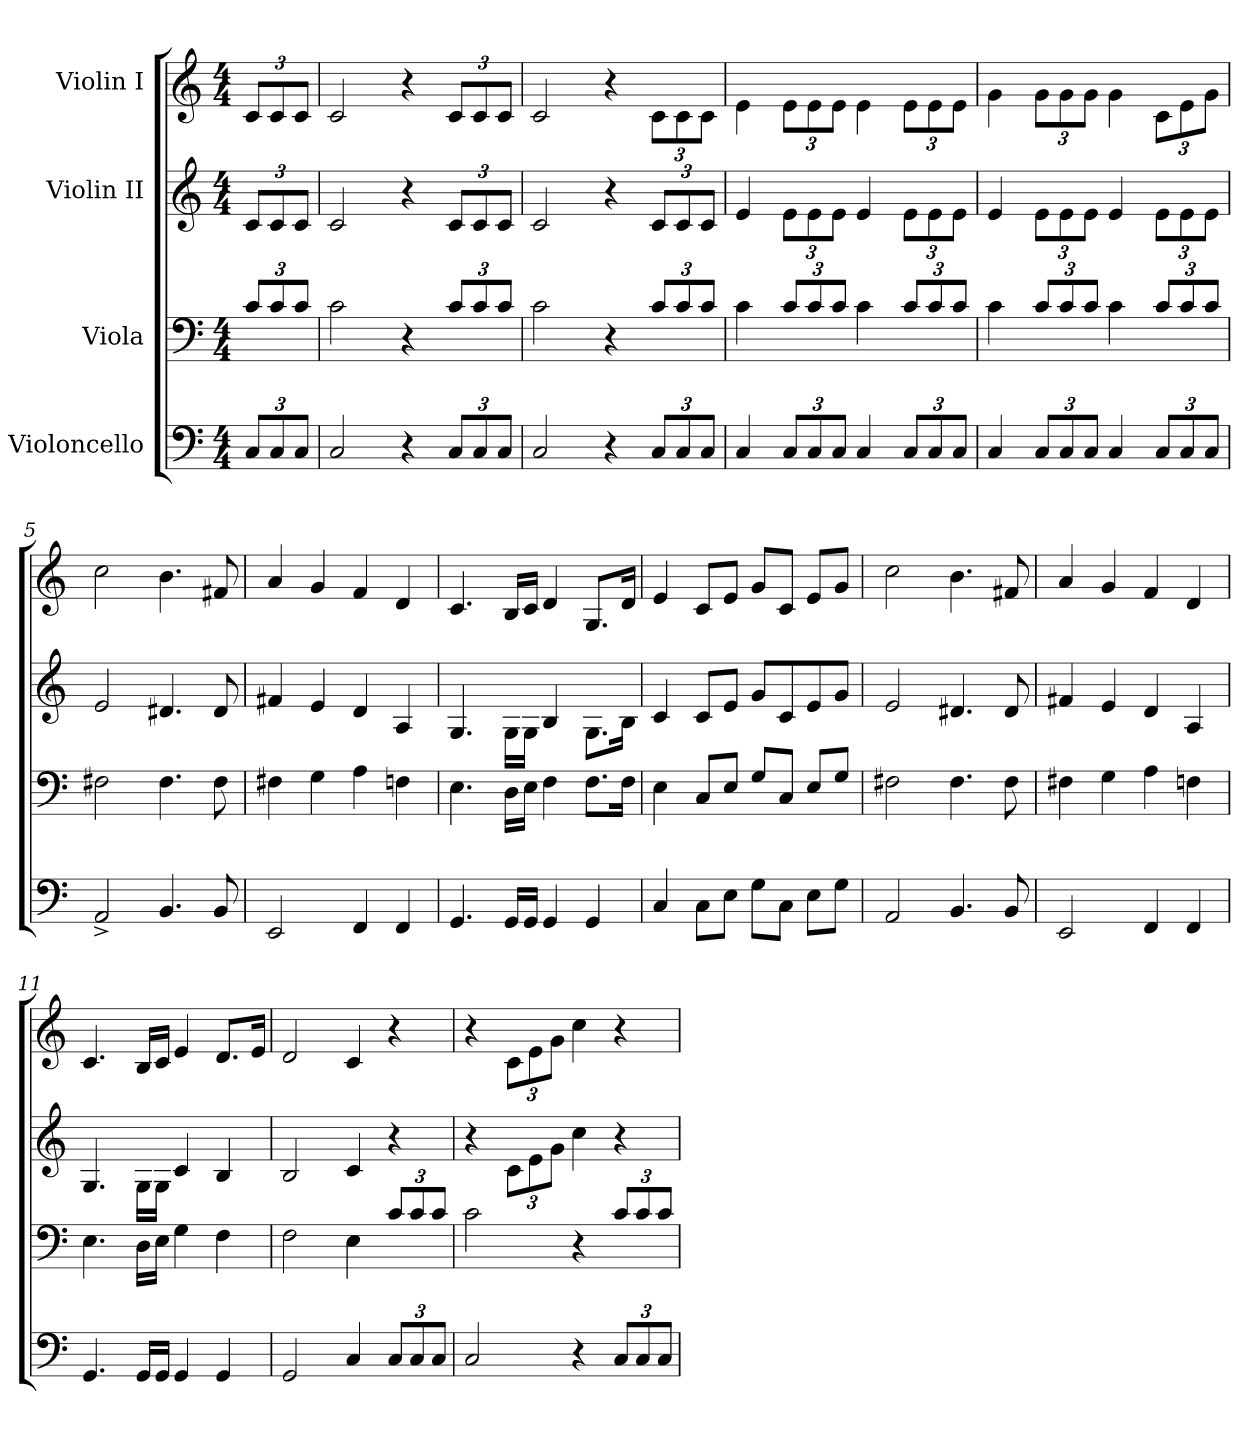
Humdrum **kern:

**kern	**kern	**kern	**kern
*part4	*part3	*part2	*part1
*staff4	*staff3	*staff2	*staff1
*I"Violoncello	*I"Viola	*I"Violin II	*I"Violin I
*clefF4	*clefF4	*clefG2	*clefG2
*k[]	*k[]	*k[]	*k[]
*M4/4	*M4/4	*M4/4	*M4/4
*MM120	*MM120	*MM120	*MM120
*Xbrackettup	*Xbrackettup	*Xbrackettup	*Xbrackettup
=	=	=	=
12C/L	12c/L	12c/L	12c/L
12C/	12c/	12c/	12c/
12C/J	12c/J	12c/J	12c/J
=1	=1	=1	=1
2C/	2c\	2c/	2c/
4r	4r	4r	4r
12C/L	12c/L	12c/L	12c/L
12C/	12c/	12c/	12c/
12C/J	12c/J	12c/J	12c/J
=2	=2	=2	=2
2C/	2c\	2c/	2c/
4r	4r	4r	4r
12C/L	12c/L	12c/L	12c\L
12C/	12c/	12c/	12c\
12C/J	12c/J	12c/J	12c\J
=3	=3	=3	=3
4C/	4c\	4e/	4e\
12C/L	12c/L	12e\L	12e\L
12C/	12c/	12e\	12e\
12C/J	12c/J	12e\J	12e\J
4C/	4c\	4e/	4e\
12C/L	12c/L	12e\L	12e\L
12C/	12c/	12e\	12e\
12C/J	12c/J	12e\J	12e\J
=4	=4	=4	=4
4C/	4c\	4e/	4g\
12C/L	12c/L	12e\L	12g\L
12C/	12c/	12e\	12g\
12C/J	12c/J	12e\J	12g\J
4C/	4c\	4e/	4g\
12C/L	12c/L	12e\L	12c\L
12C/	12c/	12e\	12e\
12C/J	12c/J	12e\J	12g\J
=5	=5	=5	=5
2AA^/	2F#X\	2e/	2cc\
4.BB/	4.F#\	4.d#X/	4.b\
8BB/	8F#\	8d#/	8f#X/
!!LO:LB:g=z
=6	=6	=6	=6
2EE/	4F#X\	4f#X/	4a/
.	4G\	4e/	4g/
4FF/	4A\	4d/	4f/
4FF/	4Fn\	4A/	4d/
=7	=7	=7	=7
4.GG/	4.E\	4.G/	4.c/
16GG/LL	16D\LL	16G\LL	16B/LL
16GG/JJ	16E\JJ	16G\JJ	16c/JJ
4GG/	4F\	4B/	4d/
4GG/	8.F\L	8.G\L	8.G/L
.	16F\Jk	16B\Jk	16d/Jk
=8	=8	=8	=8
4C/	4E\	4c/	4e/
8C\L	8C/L	8c/L	8c/L
8E\J	8E/J	8e/J	8e/J
8G\L	8G/L	8g/L	8g/L
8C\J	8C/J	8c/	8c/J
8E\L	8E/L	8e/	8e/L
8G\J	8G/J	8g/J	8g/J
=9	=9	=9	=9
2AA/	2F#X\	2e/	2cc\
4.BB/	4.F#\	4.d#X/	4.b\
8BB/	8F#\	8d#/	8f#X/
=10	=10	=10	=10
2EE/	4F#X\	4f#X/	4a/
.	4G\	4e/	4g/
4FF/	4A\	4d/	4f/
4FF/	4Fn\	4A/	4d/
=11	=11	=11	=11
4.GG/	4.E\	4.G/	4.c/
16GG/LL	16D\LL	16G\LL	16B/LL
16GG/JJ	16E\JJ	16G\JJ	16c/JJ
4GG/	4G\	4c/	4e/
4GG/	4F\	4B/	8.d/L
.	.	.	16e/Jk
=12	=12	=12	=12
2GG/	2F\	2B/	2d/
4C/	4E\	4c/	4c/
12C/L	12c/L	4r	4r
12C/	12c/	.	.
12C/J	12c/J	.	.
!!LO:LB:g=z
=13	=13	=13	=13
2C/	2c\	4r	4r
.	.	12c\L	12c\L
.	.	12e\	12e\
.	.	12g\J	12g\J
4r	4r	4cc\	4cc\
12C/L	12c/L	4r	4r
12C/	12c/	.	.
12C/J	12c/J	.	.
=	=	=	=
*-	*-	*-	*-
